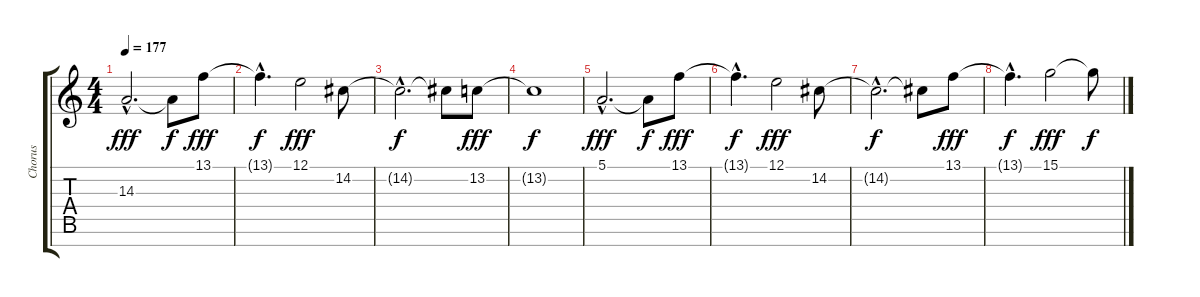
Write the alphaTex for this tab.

\track ("Chorus" "Chorus") {instrument lead1square}
\staff {score tabs}
\tuning (E4 B3 G3 D3 A2 E2 B1) {hide}
\ts (4 4)
\tempo 177
\clef g2
\ks c
14.3{hac}.2{d dy fff} 14.3{t}.8{dy f} 13.1.8{dy fff} |
13.1{hac t}.4{d dy f} 12.1.2{dy fff} 14.2.8 |
14.2{hac t}.2{d dy f} 14.2{t}.8 13.2.8{dy fff} |
13.2{t}.1{dy f} |
5.1{hac}.2{d dy fff} 5.1{t}.8{dy f} 13.1.8{dy fff} |
13.1{hac t}.4{d dy f} 12.1.2{dy fff} 14.2.8 |
14.2{hac t}.2{d dy f} 14.2{t}.8 13.1.8{dy fff} |
13.1{hac t}.4{d dy f} 15.1.2{dy fff} 15.1{t}.8{dy f}
